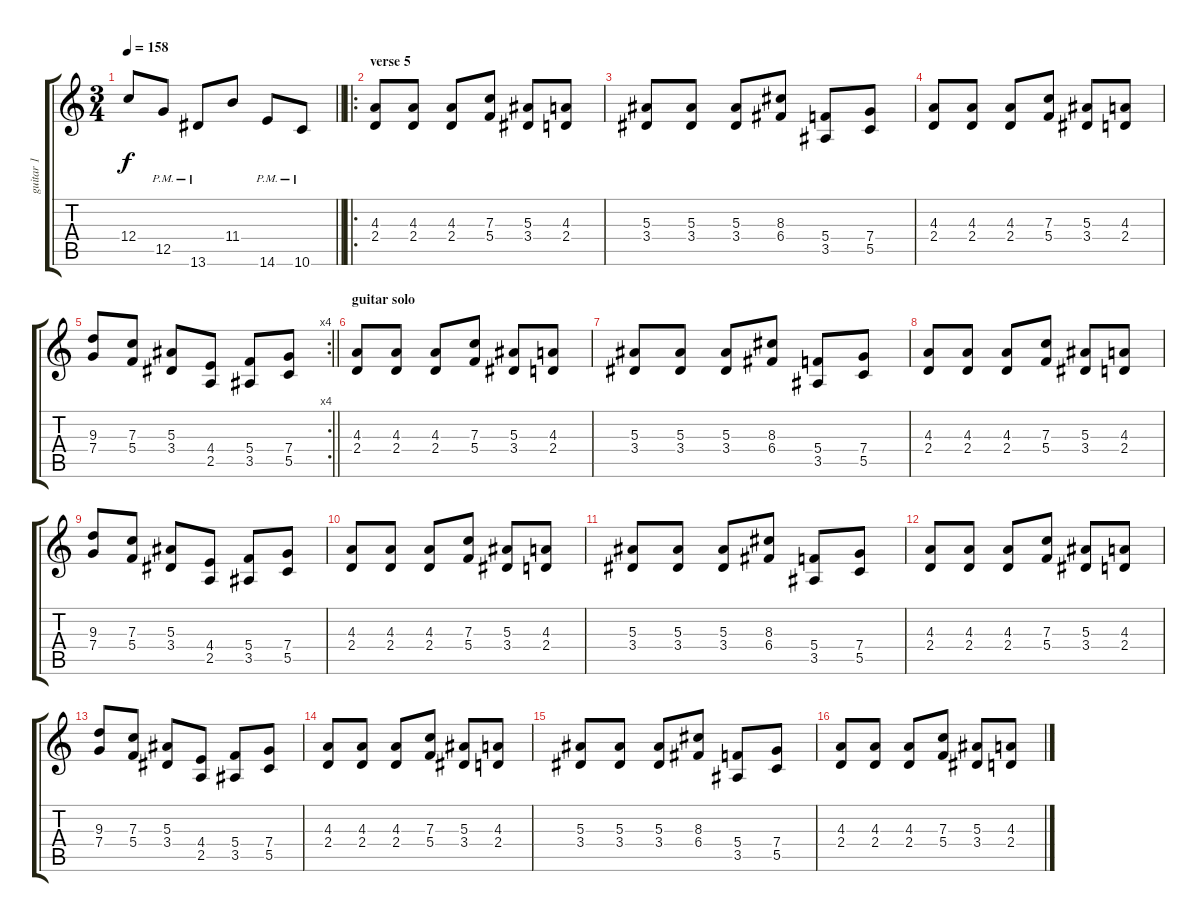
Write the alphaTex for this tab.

\track ("guitar 1" "guitar 1") {instrument distortionguitar}
\staff {score tabs}
\tuning (D4 A3 F3 C3 G2 D2) {hide}
\ts (3 4)
\tempo 158
\clef g2
\barLineRight lightlight
\ks c
12.4.8{dy f} 12.5{pm}.8 13.6{pm}.8 11.4.8 14.6{pm}.8 10.6{pm}.8 |
\ro
\section ("" "verse 5")
(4.3 2.4).8 (4.3 2.4).8 (4.3 2.4).8 (7.3 5.4).8 (5.3 3.4).8 (4.3 2.4).8 |
(5.3 3.4).8 (5.3 3.4).8 (5.3 3.4).8 (8.3 6.4).8 (5.4 3.5).8 (7.4 5.5).8 |
(4.3 2.4).8 (4.3 2.4).8 (4.3 2.4).8 (7.3 5.4).8 (5.3 3.4).8 (4.3 2.4).8 |
\rc 4
\barLineRight lightlight
(9.3 7.4).8 (7.3 5.4).8 (5.3 3.4).8 (4.4 2.5).8 (5.4 3.5).8 (7.4 5.5).8 |
\section ("" "guitar solo")
(4.3 2.4).8{volume 8} (4.3 2.4).8 (4.3 2.4).8 (7.3 5.4).8 (5.3 3.4).8 (4.3 2.4).8 |
(5.3 3.4).8 (5.3 3.4).8 (5.3 3.4).8 (8.3 6.4).8 (5.4 3.5).8 (7.4 5.5).8 |
(4.3 2.4).8 (4.3 2.4).8 (4.3 2.4).8 (7.3 5.4).8 (5.3 3.4).8 (4.3 2.4).8 |
(9.3 7.4).8 (7.3 5.4).8 (5.3 3.4).8 (4.4 2.5).8 (5.4 3.5).8 (7.4 5.5).8 |
(4.3 2.4).8 (4.3 2.4).8 (4.3 2.4).8 (7.3 5.4).8 (5.3 3.4).8 (4.3 2.4).8 |
(5.3 3.4).8 (5.3 3.4).8 (5.3 3.4).8 (8.3 6.4).8 (5.4 3.5).8 (7.4 5.5).8 |
(4.3 2.4).8 (4.3 2.4).8 (4.3 2.4).8 (7.3 5.4).8 (5.3 3.4).8 (4.3 2.4).8 |
(9.3 7.4).8 (7.3 5.4).8 (5.3 3.4).8 (4.4 2.5).8 (5.4 3.5).8 (7.4 5.5).8 |
(4.3 2.4).8 (4.3 2.4).8 (4.3 2.4).8 (7.3 5.4).8 (5.3 3.4).8 (4.3 2.4).8 |
(5.3 3.4).8 (5.3 3.4).8 (5.3 3.4).8 (8.3 6.4).8 (5.4 3.5).8 (7.4 5.5).8 |
(4.3 2.4).8 (4.3 2.4).8 (4.3 2.4).8 (7.3 5.4).8 (5.3 3.4).8 (4.3 2.4).8
